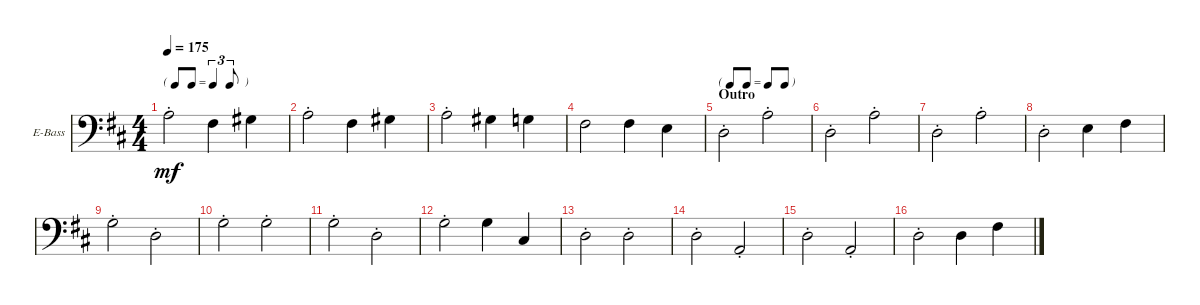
\defaultSystemsLayout 4
\bracketExtendMode groupsimilarinstruments
\firstSystemTrackNameOrientation horizontal
\otherSystemsTrackNameOrientation horizontal
\track ("Electric Bass" "E-Bass") {instrument electricbassfinger}
\staff {score}
\tuning (G2 D2 A1 E1)
\ts (4 4)
\tf triplet8th
\tempo 175
\clef f4
\ks d
7.2{st}.2{dy mf} 9.3.4 1.1.4 |
7.2{st}.2 9.3.4 1.1.4 |
7.2{st}.2 1.1.4 0.1.4 |
4.2.2 4.2.4 2.2.4 |
\tf none
\section ("" "Outro")
0.2{st}.2 2.1{st}.2 |
0.2{st}.2 2.1{st}.2 |
0.2{st}.2 2.1{st}.2 |
0.2{st}.2 2.2.4 4.2.4 |
0.1{st}.2 0.2{st}.2 |
0.1{st}.2 0.1{st}.2 |
0.1{st}.2 0.2{st}.2 |
0.1{st}.2 0.1.4 4.3.4 |
0.2{st}.2 0.2{st}.2 |
0.2{st}.2 0.3{st}.2 |
0.2{st}.2 0.3{st}.2 |
0.2{st}.2 0.2.4 4.2.4
